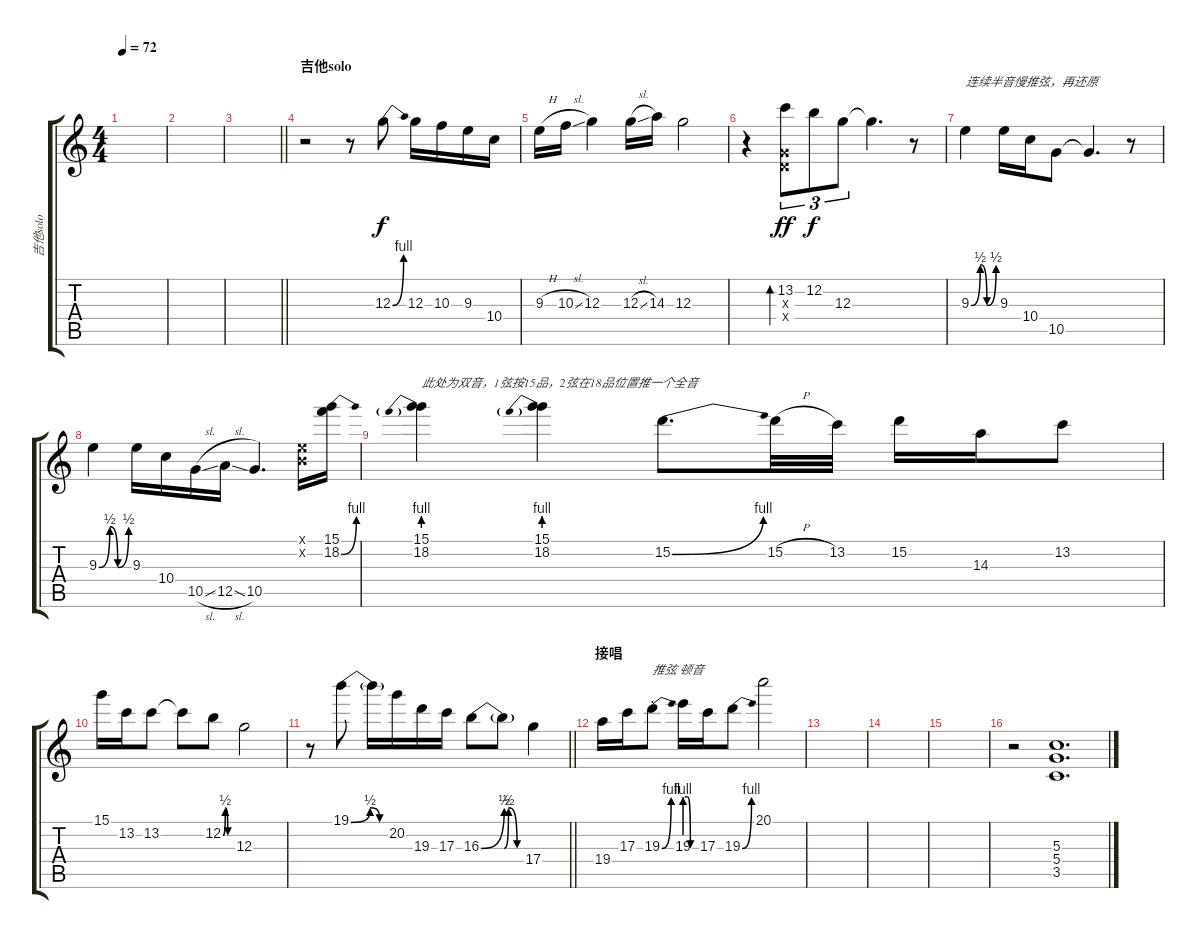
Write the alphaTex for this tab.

\track ("吉他solo" "吉他solo") {instrument overdrivenguitar}
\staff {score tabs}
\tuning (E4 B3 G3 D3 A2 E2) {hide}
\ts (4 4)
\tempo 72
\clef g2
\ks c
|
|
\barLineRight lightlight
|
\section ("" "吉他solo")
r.2 r.8 12.3{be (bend 0 0 60 4)}.8 12.3.16 10.3.16 9.3.16 10.4.16 |
9.3{h}.16 10.3{sl}.16 12.3.4 12.3{sl}.16 14.3.16 12.3.2 |
r.4 (13.2 0.3{x} 0.4{x}).8{tu (3 2) bd 240 dy ff} 12.2.8{tu (3 2) dy f} 12.3.8{tu (3 2)} 12.3{t}.4{d} r.8 |
9.3{be (custom 0 0 22 2 38 0 60 2)}.4{txt "连续半音慢推弦，再还原"} 9.3.16 10.4.16 10.5.8 10.5{t}.4{d} r.8 |
9.3{be (custom 0 0 22 2 38 0 60 2)}.4 9.3.16 10.4.16 10.5{sl}.16 12.5{sl}.16 10.5.4{d} (0.1{x} 0.2{x}).16 (15.1 18.2{be (bend 0 0 60 4)}).16 |
(15.1 18.2{be (prebend 0 4 60 4)}).4{txt "此处为双音，1弦按15品，2弦在18品位置推一个全音"} (15.1 18.2{be (prebend 0 4 60 4)}).4 15.2{be (bend 0 0 60 4)}.8{d} 15.2{h}.32 13.2.32 15.2.16 14.3.16 13.2.8 |
15.1.16 13.2.16 13.2.8 13.2{t}.8 12.2{be (custom 0 0 15 2 31 0 45 0 60 0)}.8 12.3.2 |
\barLineRight lightlight
r.8 19.1{be (custom 0 0 30 2 45 0 60 0)}.8 19.1{t}.16 20.2.16 19.3.16 17.3.16 16.3{be (bend 0 0 60 2)}.8 16.3{be (custom 0 0 15 2 45 0 60 0) t}.8 17.4.4 |
\section ("" "接唱")
19.4.16 17.3.16 19.3{be (bend 0 0 60 4) st}.8{txt "推弦 顿音"} 19.3{be (custom 0 4 15 4 30 0 60 0)}.16 17.3.16 19.3{be (bend 0 0 60 4)}.8 20.1.2 |
|
|
|
r.2 (5.3 5.4 3.5).1{d}
